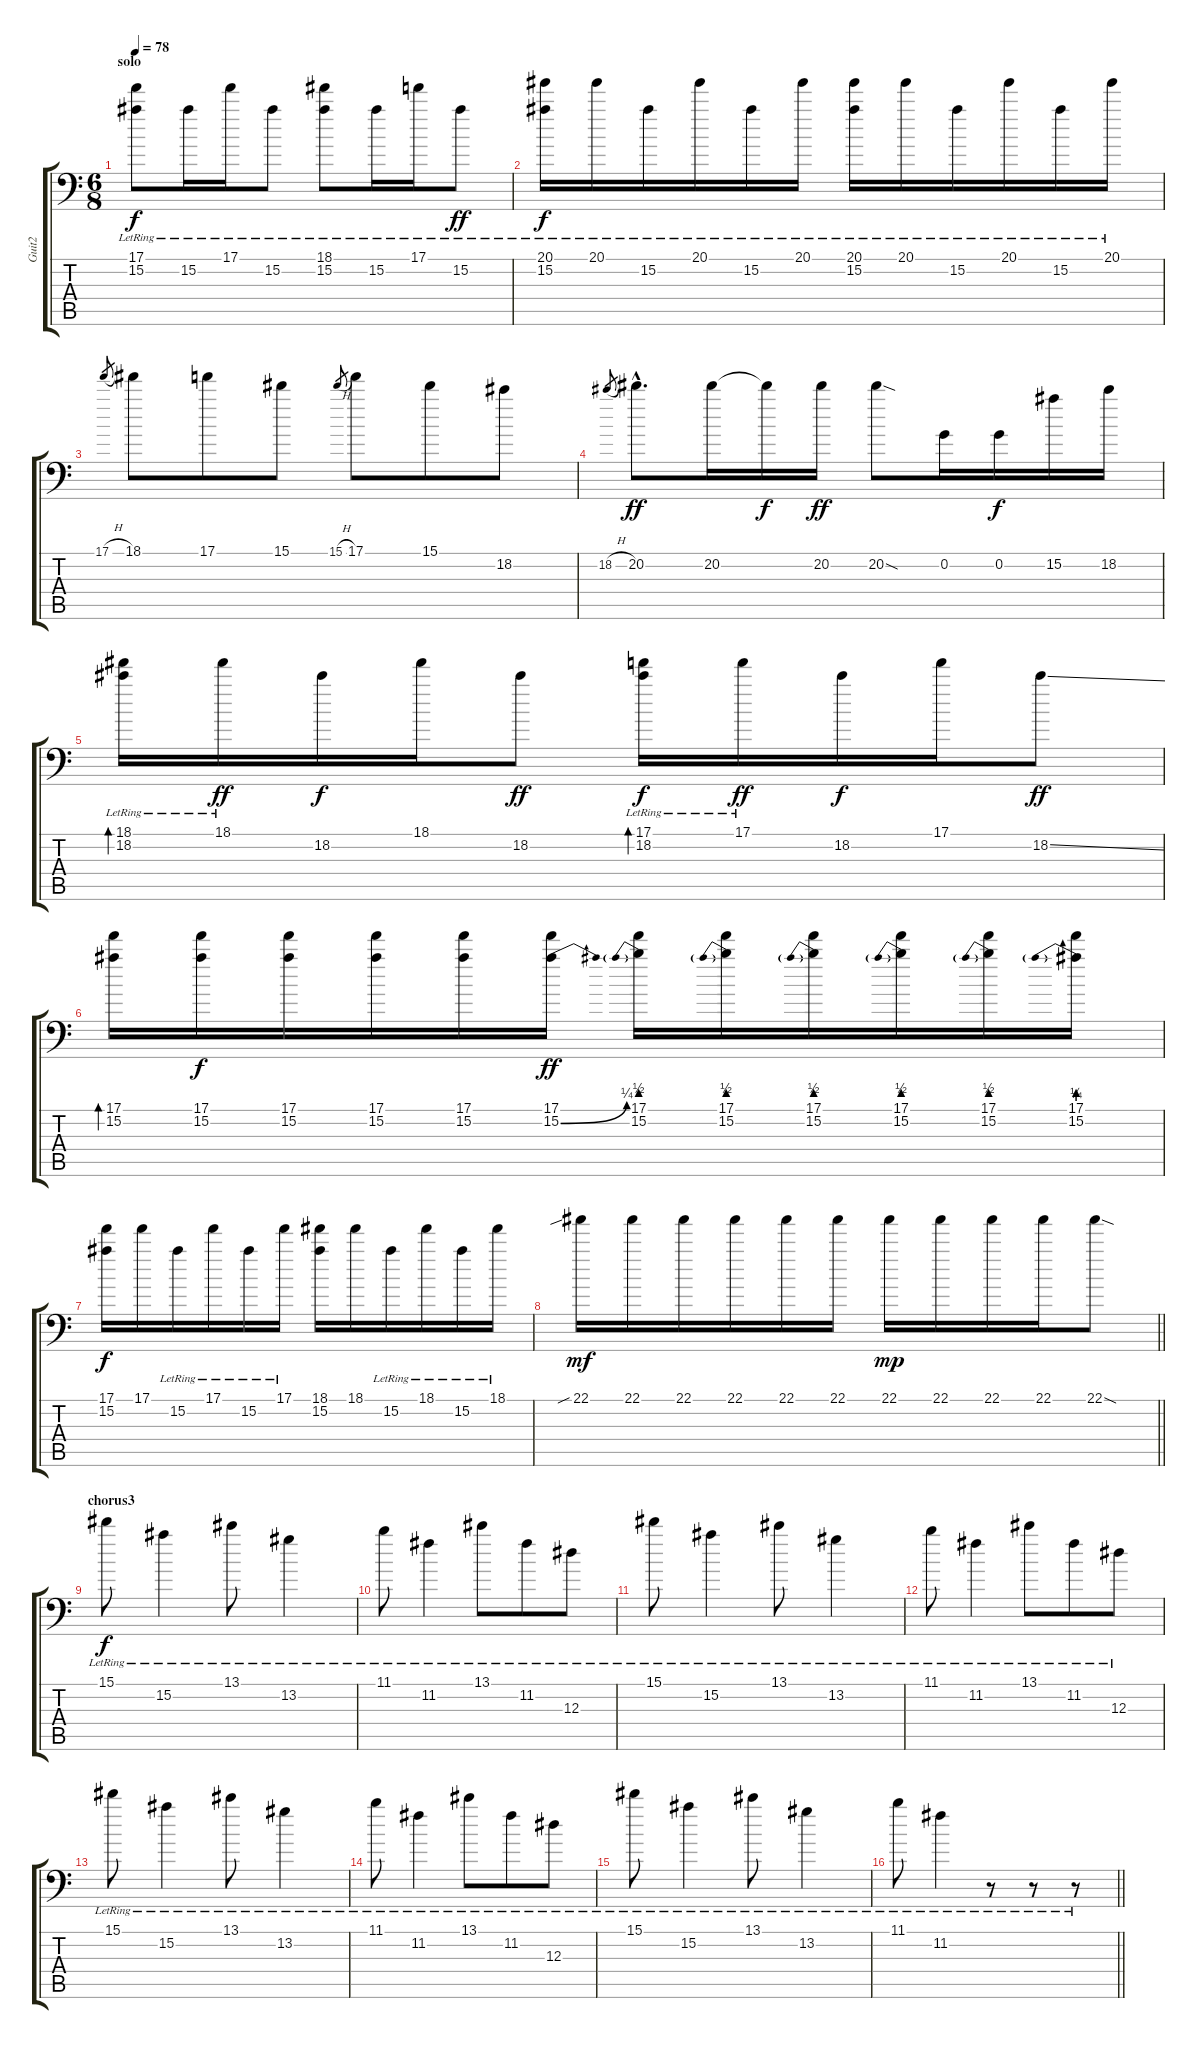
\track ("Guit2" "Guit2") {instrument electricguitarclean}
\staff {score tabs}
\tuning (C4 G3 Eb3 Bb2 F2 Bb1) {hide}
\ts (6 8)
\section ("" "solo")
\tempo 78
\clef f4
\ks c
(17.1{lr} 15.2{lr}).8{dy f volume 8 instrument overdrivenguitar} 15.2{lr}.16 17.1{lr}.16 15.2{lr}.8 (18.1{lr} 15.2{lr}).8 15.2{lr}.16 17.1{lr}.16 15.2{lr}.8{dy ff} |
(20.1{lr} 15.2{lr}).16{dy f} 20.1{lr}.16 15.2{lr}.16 20.1{lr}.16 15.2{lr}.16 20.1{lr}.16 (20.1{lr} 15.2{lr}).16 20.1{lr}.16 15.2{lr}.16 20.1{lr}.16 15.2{lr}.16 20.1{lr}.16 |
17.1{h}.8{gr} 18.1.8 17.1.8 15.1.8 15.1{h}.8{gr} 17.1.8 15.1.8 18.2.8 |
18.2{h}.8{gr} 20.2{hac}.8{d dy ff} 20.2.16 20.2{t}.16{dy f} 20.2.16{dy ff} 20.2{sod}.8 0.2.16 0.2.16{dy f} 15.2.16 18.2.16 |
(18.1{lr} 18.2{lr}).16{bd 240} 18.1{lr}.16{dy ff} 18.2.16{dy f} 18.1.16 18.2.8{dy ff} (17.1{lr} 18.2{lr}).16{bd 240 dy f} 17.1{lr}.16{dy ff} 18.2.16{dy f} 17.1.16 18.2{ss}.8{dy ff} |
(17.1 15.2).16{bd 240} (17.1 15.2).16{dy f} (17.1 15.2).16 (17.1 15.2).16 (17.1 15.2).16 (17.1 15.2{be (bend 0 0 60 1)}).16{dy ff} (17.1 15.2{be (prebend 0 2 60 2)}).16 (17.1 15.2{be (prebend 0 2 60 2)}).16 (17.1 15.2{be (prebend 0 2 60 2)}).16 (17.1 15.2{be (prebend 0 2 60 2)}).16 (17.1 15.2{be (prebend 0 2 60 2)}).16 (17.1 15.2{be (prebend 0 1 60 1)}).16 |
(17.1 15.2).16{dy f} 17.1.16 15.2{lr}.16 17.1{lr}.16 15.2{lr}.16 17.1{lr}.16 (18.1 15.2).16 18.1.16 15.2{lr}.16 18.1{lr}.16 15.2{lr}.16 18.1{lr}.16 |
\barLineRight lightlight
22.1{sib}.16{dy mf} 22.1.16 22.1.16 22.1.16 22.1.16 22.1.16 22.1.16{dy mp} 22.1.16 22.1.16 22.1.16 22.1{sod}.8 |
\section ("" "chorus3")
15.1{lr}.8{dy f volume 8 instrument electricguitarclean} 15.2{lr}.4 13.1{lr}.8 13.2{lr}.4 |
11.1{lr}.8 11.2{lr}.4 13.1{lr}.8 11.2{lr}.8 12.3{lr}.8 |
15.1{lr}.8 15.2{lr}.4 13.1{lr}.8 13.2{lr}.4 |
11.1{lr}.8 11.2{lr}.4 13.1{lr}.8 11.2{lr}.8 12.3{lr}.8 |
15.1{lr}.8 15.2{lr}.4 13.1{lr}.8 13.2{lr}.4 |
11.1{lr}.8 11.2{lr}.4 13.1{lr}.8 11.2{lr}.8 12.3{lr}.8 |
15.1{lr}.8 15.2{lr}.4 13.1{lr}.8 13.2{lr}.4 |
\barLineRight lightlight
11.1{lr}.8 11.2{lr}.4 r.8 r.8 r.8
